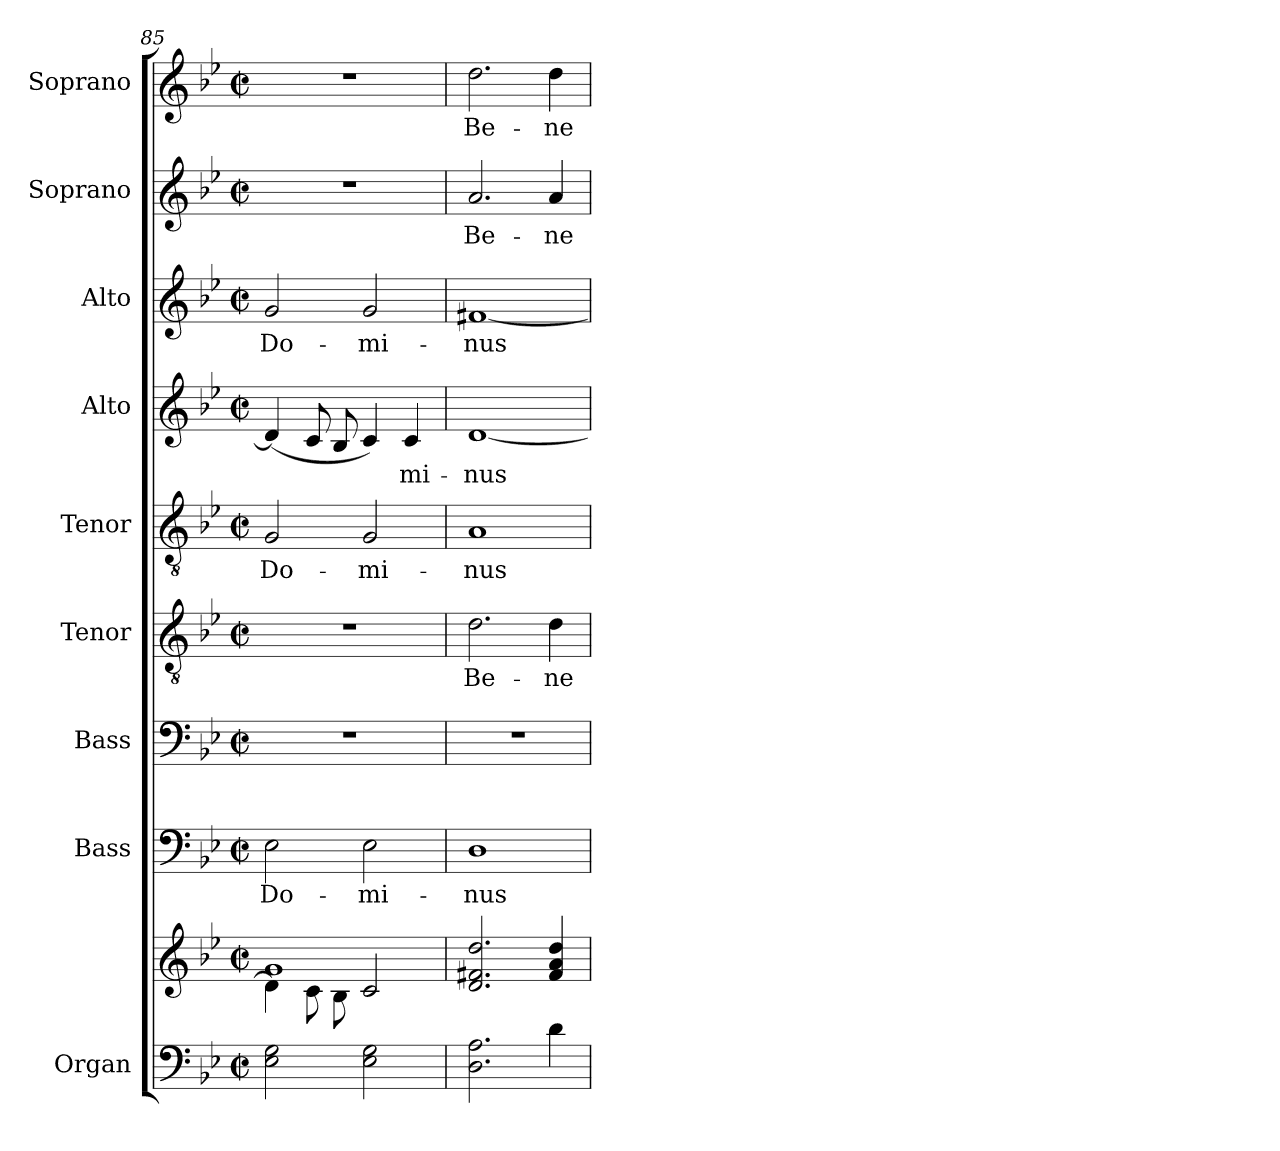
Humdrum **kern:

**kern	**kern	**kern	**text	**kern	**kern	**text	**kern	**text	**kern	**text	**kern	**text	**kern	**text	**kern	**text
*part9	*part9	*part8	*part8	*part7	*part6	*part6	*part5	*part5	*part4	*part4	*part3	*part3	*part2	*part2	*part1	*part1
*staff10	*staff9	*staff8	*staff8	*staff7	*staff6	*staff6	*staff5	*staff5	*staff4	*staff4	*staff3	*staff3	*staff2	*staff2	*staff1	*staff1
*I"Organ	*	*I"Bass	*	*I"Bass	*I"Tenor	*	*I"Tenor	*	*I"Alto	*	*I"Alto	*	*I"Soprano	*	*I"Soprano	*
*I'Organ.	*	*I'B.	*	*I'B.	*I'T.	*	*I'T.	*	*I'A.	*	*I'A.	*	*I'S.	*	*I'S.	*
*clefF4	*clefG2	*clefF4	*	*clefF4	*clefGv2	*	*clefGv2	*	*clefG2	*	*clefG2	*	*clefG2	*	*clefG2	*
*	*	*	*	*	*ITrd7c12	*	*ITrd7c12	*	*	*	*	*	*	*	*	*
*k[b-e-]	*k[b-e-]	*k[b-e-]	*	*k[b-e-]	*k[b-e-]	*	*k[b-e-]	*	*k[b-e-]	*	*k[b-e-]	*	*k[b-e-]	*	*k[b-e-]	*
*B-:	*B-:	*B-:	*	*B-:	*B-:	*	*B-:	*	*B-:	*	*B-:	*	*B-:	*	*B-:	*
*M2/2	*M2/2	*M2/2	*	*M2/2	*M2/2	*	*M2/2	*	*M2/2	*	*M2/2	*	*M2/2	*	*M2/2	*
*met(c|)	*met(c|)	*met(c|)	*	*met(c|)	*met(c|)	*	*met(c|)	*	*met(c|)	*	*met(c|)	*	*met(c|)	*	*met(c|)	*
=85	=85	=85	=85	=85	=85	=85	=85	=85	=85	=85	=85	=85	=85	=85	=85	=85
*	*^	*	*	*	*	*	*	*	*	*	*	*	*	*	*	*
!	!	!	!	!LO:LY:b:color=#000000	!	!	!	!	!	!	!	!	!	!	!	!	!
!	!	!	!	!	!	!	!	!	!LO:LY:b:color=#000000	!	!	!	!	!	!	!	!
!	!	!	!	!	!	!	!	!	!	!	!	!	!LO:LY:b:color=#000000	!	!	!	!
2E-i\ 2Gi	1gi	4di\]	2E-i\	Do-	1r	1r	.	2GGi/	Do-	(4di/]	.	2gi/	Do-	1r	.	1r	.
.	.	8ci\	.	.	.	.	.	.	.	8ci/	.	.	.	.	.	.	.
.	.	8B-i\	.	.	.	.	.	.	.	8B-i/	.	.	.	.	.	.	.
!	!	!	!	!LO:LY:b:color=#000000	!	!	!	!	!	!	!	!	!	!	!	!	!
!	!	!	!	!	!	!	!	!	!LO:LY:b:color=#000000	!	!	!	!	!	!	!	!
!	!	!	!	!	!	!	!	!	!	!	!	!	!LO:LY:b:color=#000000	!	!	!	!
2E-i\ 2Gi	.	2ci/	2E-i\	-mi-	.	.	.	2GGi/	-mi-	4ci/)	.	2gi/	-mi-	.	.	.	.
!	!	!	!	!	!	!	!	!	!	!	!LO:LY:b:color=#000000	!	!	!	!	!	!
.	.	.	.	.	.	.	.	.	.	4ci/	-mi-	.	.	.	.	.	.
*	*v	*v	*	*	*	*	*	*	*	*	*	*	*	*	*	*	*
=86	=86	=86	=86	=86	=86	=86	=86	=86	=86	=86	=86	=86	=86	=86	=86	=86
!	!	!	!LO:LY:b:color=#000000	!	!	!	!	!	!	!	!	!	!	!	!	!
!	!	!	!	!	!	!LO:LY:b:color=#000000	!	!	!	!	!	!	!	!	!	!
!	!	!	!	!	!	!	!	!LO:LY:b:color=#000000	!	!	!	!	!	!	!	!
!	!	!	!	!	!	!	!	!	!	!LO:LY:b:color=#000000	!	!	!	!	!	!
!	!	!	!	!	!	!	!	!	!	!	!	!LO:LY:b:color=#000000	!	!	!	!
!	!	!	!	!	!	!	!	!	!	!	!	!	!	!LO:LY:b:color=#000000	!	!
!	!	!	!	!	!	!	!	!	!	!	!	!	!	!	!	!LO:LY:b:color=#000000
2.Di\ 2.Ai	2.di/ 2.f#Xi 2.ddi	1Di	-nus	1r	2.Di\	Be-	1AAi	-nus	[1di	-nus	[1f#Xi	-nus	2.ai/	Be-	2.ddi\	Be-
!	!	!	!	!	!	!LO:LY:b:color=#000000	!	!	!	!	!	!	!	!	!	!
!	!	!	!	!	!	!	!	!	!	!	!	!	!	!LO:LY:b:color=#000000	!	!
!	!	!	!	!	!	!	!	!	!	!	!	!	!	!	!	!LO:LY:b:color=#000000
4di\	4f#i/ 4ai 4ddi	.	.	.	4Di\	-ne-	.	.	.	.	.	.	4ai/	-ne-	4ddi\	-ne-
=	=	=	=	=	=	=	=	=	=	=	=	=	=	=	=	=
*-	*-	*-	*-	*-	*-	*-	*-	*-	*-	*-	*-	*-	*-	*-	*-	*-
